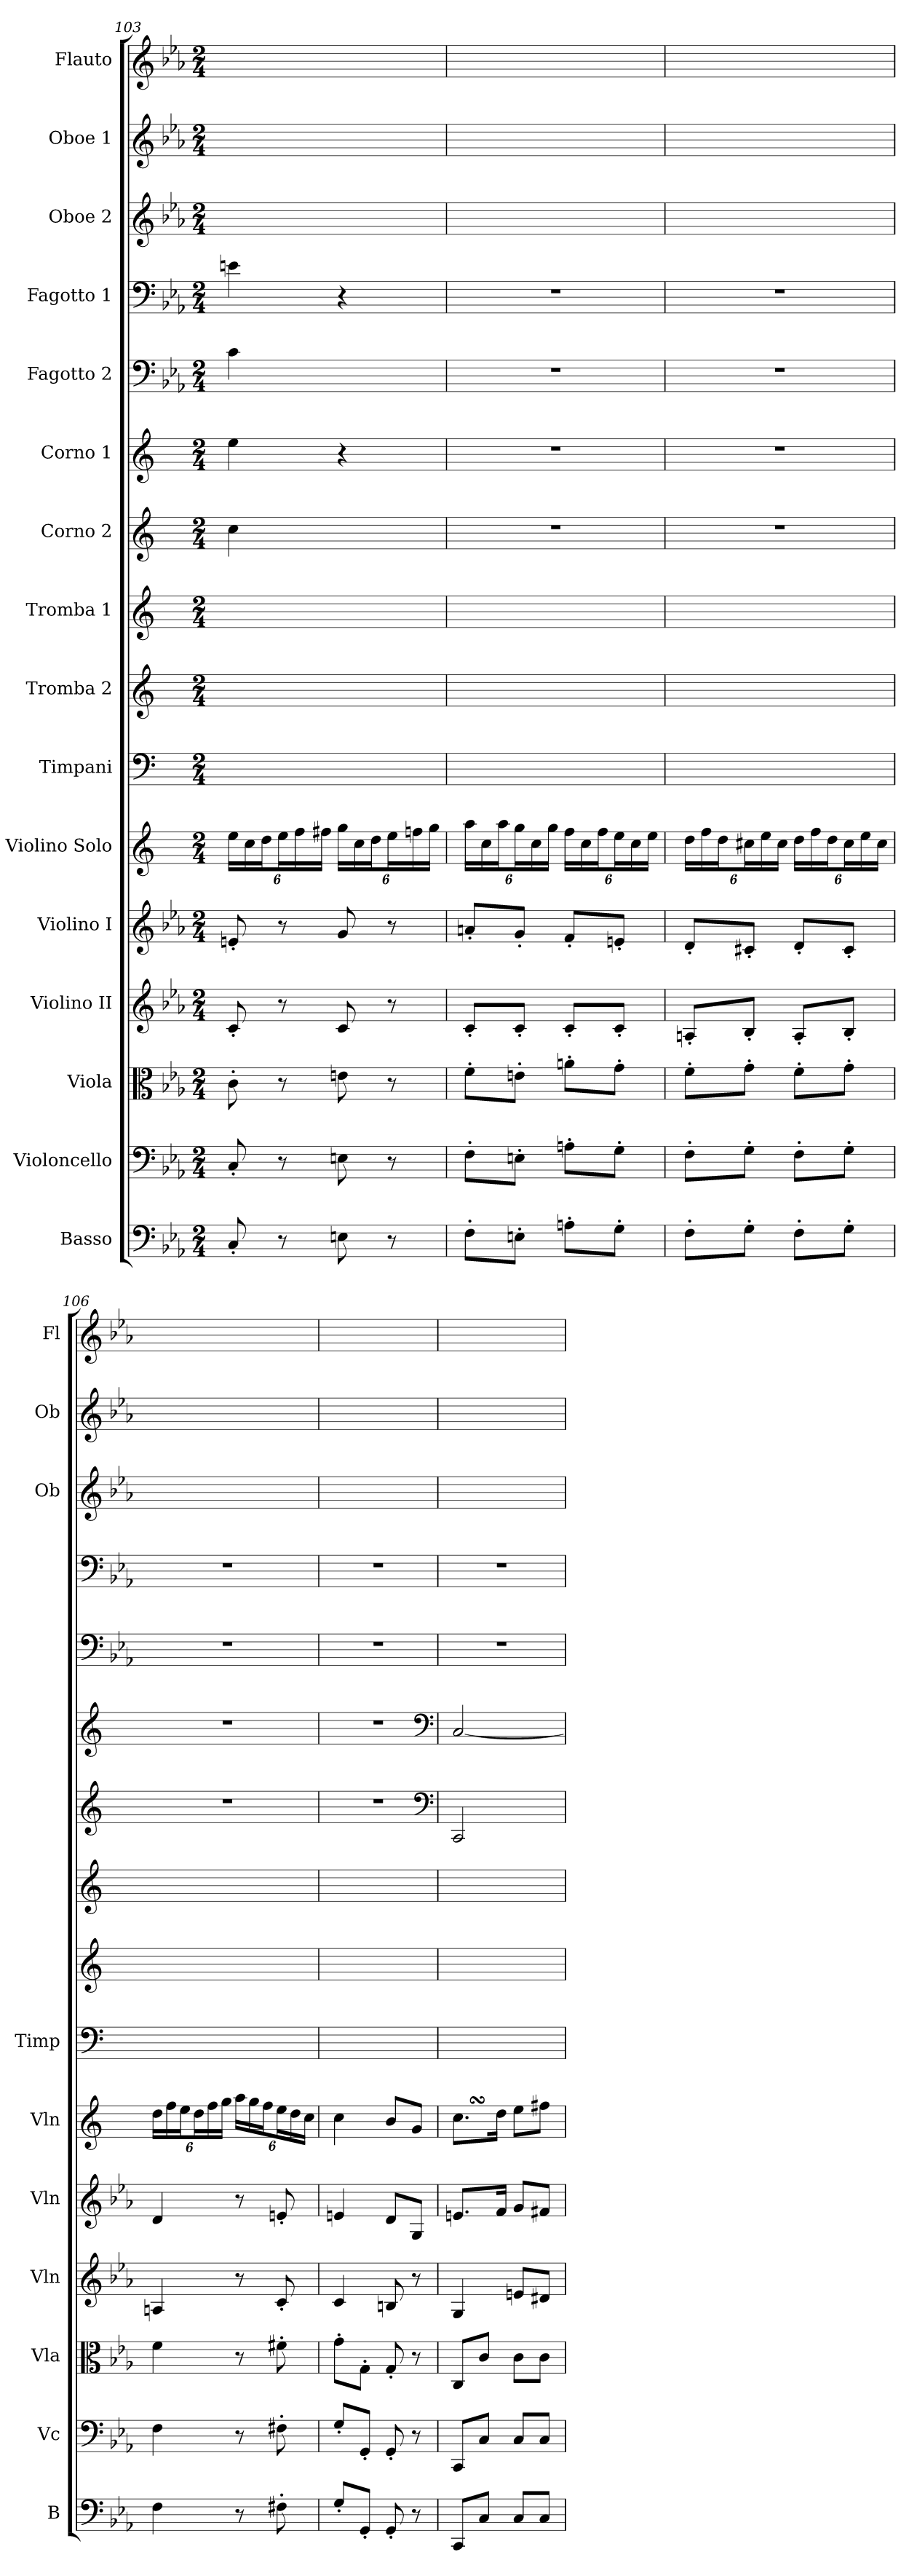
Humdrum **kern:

**kern	**kern	**kern	**kern	**kern	**kern	**kern	**kern	**kern	**kern	**kern	**kern	**kern	**kern	**kern	**kern
*part16	*part15	*part14	*part13	*part12	*part11	*part10	*part9	*part8	*part7	*part6	*part5	*part4	*part3	*part2	*part1
*staff16	*staff15	*staff14	*staff13	*staff12	*staff11	*staff10	*staff9	*staff8	*staff7	*staff6	*staff5	*staff4	*staff3	*staff2	*staff1
*I"Basso	*I"Violoncello	*I"Viola	*I"Violino II	*I"Violino I	*I"Violino Solo	*I"Timpani	*I"Tromba 2	*I"Tromba 1	*I"Corno 2	*I"Corno 1	*I"Fagotto 2	*I"Fagotto 1	*I"Oboe 2	*I"Oboe 1	*I"Flauto
*I'B	*I'Vc	*I'Vla	*I'Vln	*I'Vln	*I'Vln	*I'Timp	*	*	*	*	*	*	*I'Ob	*I'Ob	*I'Fl
*clefF4	*clefF4	*clefC3	*clefG2	*clefG2	*clefG2	*clefF4	*clefG2	*clefG2	*clefG2	*clefG2	*clefF4	*clefF4	*clefG2	*clefG2	*clefG2
*ITrd7c12	*	*	*	*	*	*	*	*	*ITrd7c12	*ITrd7c12	*	*	*	*	*
*k[b-e-a-]	*k[b-e-a-]	*k[b-e-a-]	*k[b-e-a-]	*k[b-e-a-]	*	*	*	*	*	*	*k[b-e-a-]	*k[b-e-a-]	*k[b-e-a-]	*k[b-e-a-]	*k[b-e-a-]
*M2/4	*M2/4	*M2/4	*M2/4	*M2/4	*M2/4	*M2/4	*M2/4	*M2/4	*M2/4	*M2/4	*M2/4	*M2/4	*M2/4	*M2/4	*M2/4
=103	=103	=103	=103	=103	=103	=103	=103	=103	=103	=103	=103	=103	=103	=103	=103
8CC'	8C'	8c'	8c'	8en'	24ee\LL	2ryy	2ryy	2ryy	4c	4e	4c	4en	2ryy	2ryy	2ryy
.	.	.	.	.	24cc\	.	.	.	.	.	.	.	.	.	.
.	.	.	.	.	24dd\J	.	.	.	.	.	.	.	.	.	.
8r	8r	8r	8r	8r	24ee\L	.	.	.	.	.	.	.	.	.	.
.	.	.	.	.	24ff\	.	.	.	.	.	.	.	.	.	.
.	.	.	.	.	24ff#X\JJ	.	.	.	.	.	.	.	.	.	.
8EEn	8En	8en	8c	8g	24gg\LL	.	.	.	4ryy	4r	4ryy	4r	.	.	.
.	.	.	.	.	24cc\	.	.	.	.	.	.	.	.	.	.
.	.	.	.	.	24dd\J	.	.	.	.	.	.	.	.	.	.
8r	8r	8r	8r	8r	24ee\L	.	.	.	.	.	.	.	.	.	.
.	.	.	.	.	24ffn\	.	.	.	.	.	.	.	.	.	.
.	.	.	.	.	24gg\JJ	.	.	.	.	.	.	.	.	.	.
=104	=104	=104	=104	=104	=104	=104	=104	=104	=104	=104	=104	=104	=104	=104	=104
8FF'\L	8F'\L	8f'\L	8c'/L	8an'/L	24aa\LL	2ryy	2ryy	2ryy	2r	2r	2r	2r	2ryy	2ryy	2ryy
.	.	.	.	.	24cc\	.	.	.	.	.	.	.	.	.	.
.	.	.	.	.	24aa\J	.	.	.	.	.	.	.	.	.	.
8EEn'\J	8En'\J	8en'\J	8c'/J	8g'/J	24gg\L	.	.	.	.	.	.	.	.	.	.
.	.	.	.	.	24cc\	.	.	.	.	.	.	.	.	.	.
.	.	.	.	.	24gg\JJ	.	.	.	.	.	.	.	.	.	.
8AAn'\L	8An'\L	8an'\L	8c'/L	8f'/L	24ff\LL	.	.	.	.	.	.	.	.	.	.
.	.	.	.	.	24cc\	.	.	.	.	.	.	.	.	.	.
.	.	.	.	.	24ff\J	.	.	.	.	.	.	.	.	.	.
8GG'\J	8G'\J	8g'\J	8c'/J	8en'/J	24ee\L	.	.	.	.	.	.	.	.	.	.
.	.	.	.	.	24cc\	.	.	.	.	.	.	.	.	.	.
.	.	.	.	.	24ee\JJ	.	.	.	.	.	.	.	.	.	.
=105	=105	=105	=105	=105	=105	=105	=105	=105	=105	=105	=105	=105	=105	=105	=105
8FF'\L	8F'\L	8f'\L	8An'/L	8d'/L	24dd\LL	2ryy	2ryy	2ryy	2r	2r	2r	2r	2ryy	2ryy	2ryy
.	.	.	.	.	24ff\	.	.	.	.	.	.	.	.	.	.
.	.	.	.	.	24dd\J	.	.	.	.	.	.	.	.	.	.
8GG'\J	8G'\J	8g'\J	8B-'/J	8c#X'/J	24cc#X\L	.	.	.	.	.	.	.	.	.	.
.	.	.	.	.	24ee\	.	.	.	.	.	.	.	.	.	.
.	.	.	.	.	24cc#\JJ	.	.	.	.	.	.	.	.	.	.
8FF'\L	8F'\L	8f'\L	8A'/L	8d'/L	24dd\LL	.	.	.	.	.	.	.	.	.	.
.	.	.	.	.	24ff\	.	.	.	.	.	.	.	.	.	.
.	.	.	.	.	24dd\J	.	.	.	.	.	.	.	.	.	.
8GG'\J	8G'\J	8g'\J	8B-'/J	8c#'/J	24cc#\L	.	.	.	.	.	.	.	.	.	.
.	.	.	.	.	24ee\	.	.	.	.	.	.	.	.	.	.
.	.	.	.	.	24cc#\JJ	.	.	.	.	.	.	.	.	.	.
=106	=106	=106	=106	=106	=106	=106	=106	=106	=106	=106	=106	=106	=106	=106	=106
4FF	4F	4f	4An	4d	24dd\LL	2ryy	2ryy	2ryy	2r	2r	2r	2r	2ryy	2ryy	2ryy
.	.	.	.	.	24ff\	.	.	.	.	.	.	.	.	.	.
.	.	.	.	.	24ee\J	.	.	.	.	.	.	.	.	.	.
.	.	.	.	.	24dd\L	.	.	.	.	.	.	.	.	.	.
.	.	.	.	.	24ff\	.	.	.	.	.	.	.	.	.	.
.	.	.	.	.	24gg\JJ	.	.	.	.	.	.	.	.	.	.
8r	8r	8r	8r	8r	24aa\LL	.	.	.	.	.	.	.	.	.	.
.	.	.	.	.	24gg\	.	.	.	.	.	.	.	.	.	.
.	.	.	.	.	24ff\J	.	.	.	.	.	.	.	.	.	.
8FF#X'	8F#X'	8f#X'	8c'	8en'	24ee\L	.	.	.	.	.	.	.	.	.	.
.	.	.	.	.	24dd\	.	.	.	.	.	.	.	.	.	.
.	.	.	.	.	24cc\JJ	.	.	.	.	.	.	.	.	.	.
=107	=107	=107	=107	=107	=107	=107	=107	=107	=107	=107	=107	=107	=107	=107	=107
8GG'/L	8G'/L	8g'\L	4c	4en	4cc	2ryy	2ryy	2ryy	2r	2r	2r	2r	2ryy	2ryy	2ryy
8GGG'/J	8GG'/J	8G'\J	.	.	.	.	.	.	.	.	.	.	.	.	.
8GGG'	8GG'	8G'	8Bn	8d/L	8b/L	.	.	.	.	.	.	.	.	.	.
8r	8r	8r	8r	8G/J	8g/J	.	.	.	.	.	.	.	.	.	.
*	*	*	*	*	*	*	*	*	*clefF4	*clefF4	*	*	*	*	*
=108	=108	=108	=108	=108	=108	=108	=108	=108	=108	=108	=108	=108	=108	=108	=108
8CCC/L	8CC/L	8C/L	4G	8.en/L	8.ccSSs\L	2ryy	2ryy	2ryy	2CCC	[2CC	2r	2r	2ryy	2ryy	2ryy
8CC/J	8C/J	8c/J	.	.	.	.	.	.	.	.	.	.	.	.	.
.	.	.	.	16f/Jk	16dd\Jk	.	.	.	.	.	.	.	.	.	.
8CC/L	8C/L	8c\L	8en/L	8g/L	8ee\L	.	.	.	.	.	.	.	.	.	.
8CC/J	8C/J	8c\J	8d#X/J	8f#X/J	8ff#X\J	.	.	.	.	.	.	.	.	.	.
=	=	=	=	=	=	=	=	=	=	=	=	=	=	=	=
*-	*-	*-	*-	*-	*-	*-	*-	*-	*-	*-	*-	*-	*-	*-	*-
